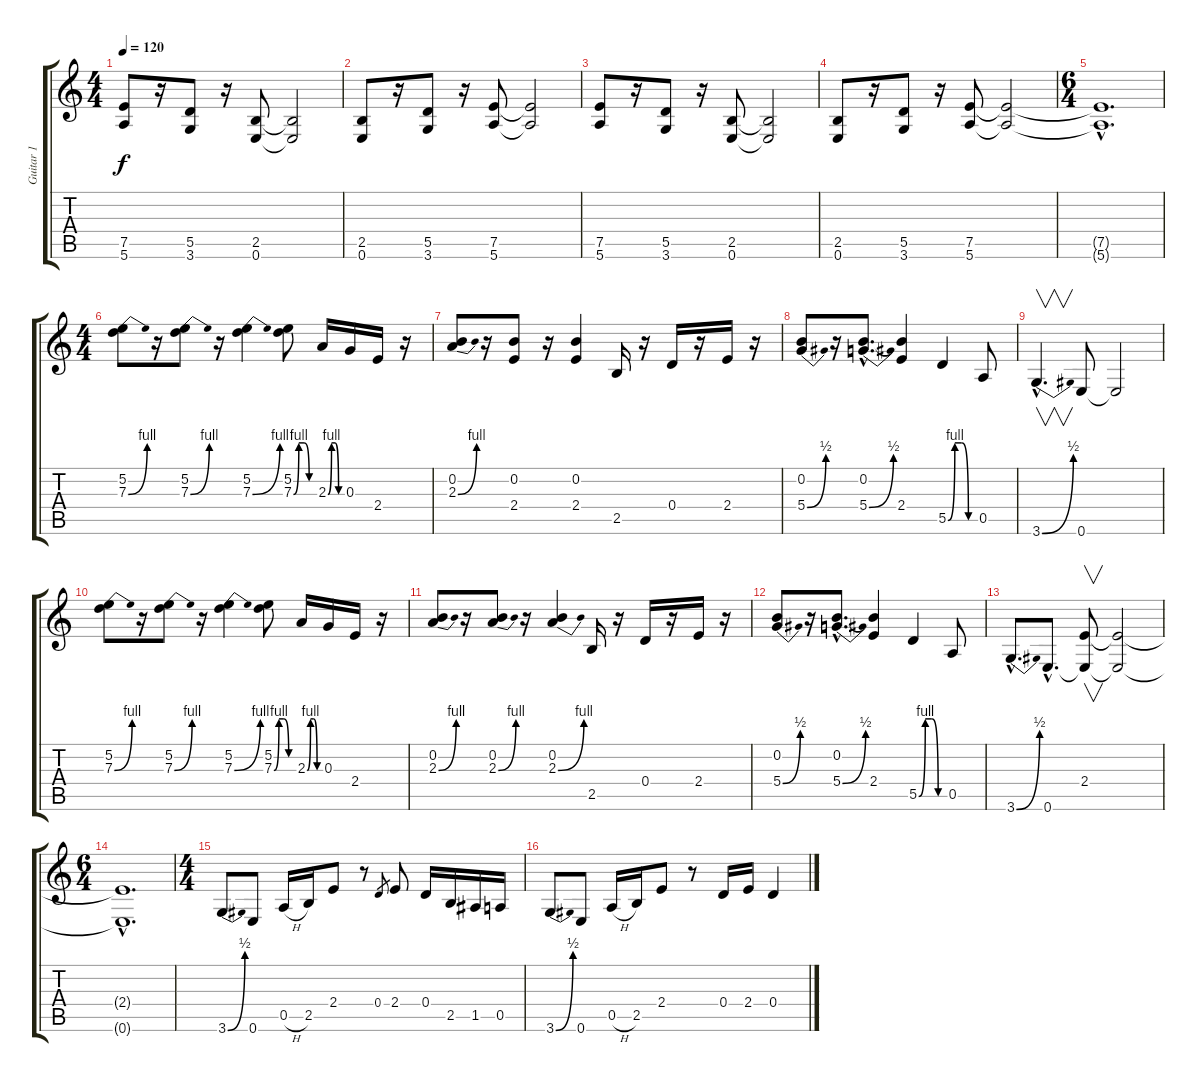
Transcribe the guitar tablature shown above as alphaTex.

\track ("Guitar 1" "Guitar 1") {instrument overdrivenguitar}
\staff {score tabs}
\tuning (E4 B3 G3 D3 A2 E2) {hide}
\ts (4 4)
\tempo 120
\clef g2
\ks c
(7.5 5.6).8{dy f} r.16 (5.5 3.6).8 r.16 (2.5 0.6).8 (2.5{t} 0.6{t}).2 |
(2.5 0.6).8 r.16 (5.5 3.6).8 r.16 (7.5 5.6).8 (7.5{t} 5.6{t}).2 |
(7.5 5.6).8 r.16 (5.5 3.6).8 r.16 (2.5 0.6).8 (2.5{t} 0.6{t}).2 |
(2.5 0.6).8 r.16 (5.5 3.6).8 r.16 (7.5 5.6).8 (7.5{t} 5.6{t}).2 |
\ts (6 4)
(7.5{hac t} 5.6{hac t}).1{d} |
\ts (4 4)
(5.2 7.3{be (bend 0 0 60 4)}).8 r.16 (5.2 7.3{be (bend 0 0 60 4)}).8 r.16 (5.2 7.3{be (bend 0 0 60 4)}).4 (5.2 7.3{be (custom 0 0 15 4 30 4 45 0 60 0)}).8 2.3{be (custom 0 0 15 4 30 4 45 0 60 0)}.16 0.3.16 2.4.16 r.16 |
(0.2 2.3{be (bend 0 0 60 4)}).8 r.16 (0.2 2.4).8 r.16 (0.2 2.4).4 2.5.16 r.16 0.4.16 r.16 2.4.16 r.16 |
(0.2 5.4{be (bend 0 0 60 2)}).8 r.16 (0.2{hac} 5.4{be (bend 0 0 60 2) hac}).8{d} (0.2{t} 2.4).4 5.5{be (custom 0 0 15 4 30 4 45 0 60 0)}.4 0.5.8 |
3.6{be (bend 0 0 60 2) hac}.4{v d} 0.6.8 0.6{t}.2 |
(5.2 7.3{be (bend 0 0 60 4)}).8 r.16 (5.2 7.3{be (bend 0 0 60 4)}).8 r.16 (5.2 7.3{be (bend 0 0 60 4)}).4 (5.2 7.3{be (custom 0 0 15 4 30 4 45 0 60 0)}).8 2.3{be (custom 0 0 15 4 30 4 45 0 60 0)}.16 0.3.16 2.4.16 r.16 |
(0.2 2.3{be (bend 0 0 60 4)}).8 r.16 (0.2 2.3{be (bend 0 0 60 4)}).8 r.16 (0.2 2.3{be (bend 0 0 60 4)}).4 2.5.16 r.16 0.4.16 r.16 2.4.16 r.16 |
(0.2 5.4{be (bend 0 0 60 2)}).8 r.16 (0.2{hac} 5.4{be (bend 0 0 60 2) hac}).8{d} (0.2{t} 2.4).4 5.5{be (custom 0 0 15 4 30 4 45 0 60 0)}.4 0.5.8 |
3.6{be (bend 0 0 60 2) hac}.8{d} 0.6{hac}.8{d} (2.4 0.6{t}).8{v} (2.4{t} 0.6{t}).2 |
\ts (6 4)
(2.4{hac t} 0.6{hac t}).1{d} |
\ts (4 4)
3.6{be (bend 0 0 60 2)}.8 0.6.8 0.5{h}.16 2.5.16 2.4.8 r.8 0.4.8{gr} 2.4.8 0.4.16 2.5.16 1.5.16 0.5.16 |
3.6{be (bend 0 0 60 2)}.8 0.6.8 0.5{h}.16 2.5.16 2.4.8 r.8 0.4.16 2.4.16 0.4.4
